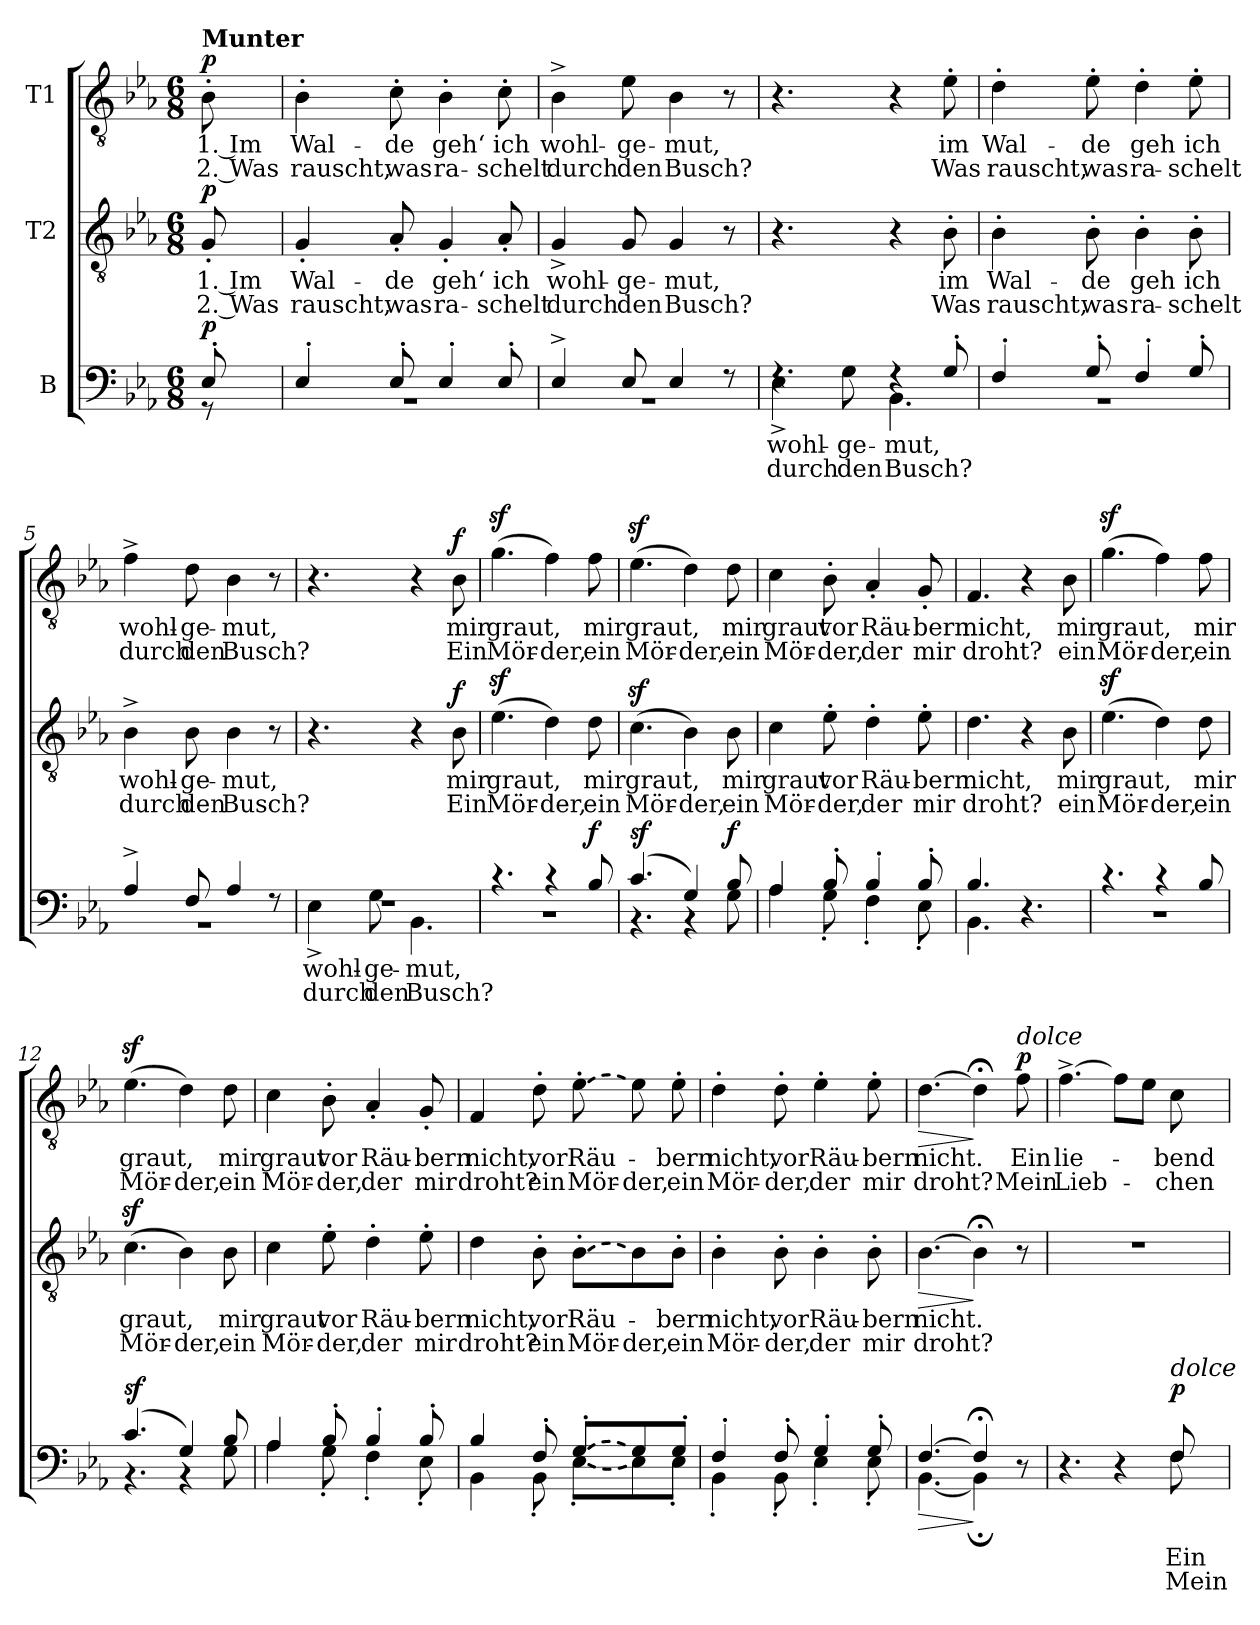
**kern	**text	**text	**dynam	**kern	**text	**text	**dynam	**kern	**text	**text	**dynam
*part3	*part3	*part3	*part3	*part2	*part2	*part2	*part2	*part1	*part1	*part1	*part1
*staff3	*staff3	*staff3	*staff3	*staff2	*staff2	*staff2	*staff2	*staff1	*staff1	*staff1	*staff1
*I"B	*	*	*	*I"T2	*	*	*	*I"T1	*	*	*
*clefF4	*	*	*	*clefGv2	*	*	*	*clefGv2	*	*	*
*k[b-e-a-]	*	*	*	*k[b-e-a-]	*	*	*	*k[b-e-a-]	*	*	*
*M6/8	*	*	*	*M6/8	*	*	*	*M6/8	*	*	*
=	=	=	=	=	=	=	=	=	=	=	=
*^	*	*	*	*	*	*	*	*	*	*	*
!	!	!	!	!	!	!	!	!	!LO:TX:a:B:t=Munter	!	!	!
!	!	!	!	!LO:DY:a	!	!LO:LY:b	!LO:LY:b	!LO:DY:a	!	!LO:LY:b	!LO:LY:b	!LO:DY:a
8E-'/	8r	.	.	p	8G'/	1. Im	2. Was	p	8B-'\	1. Im	2. Was	p
=1	=1	=1	=1	=1	=1	=1	=1	=1	=1	=1	=1	=1
!	!	!	!	!	!	!LO:LY:b	!LO:LY:b	!	!	!LO:LY:b	!LO:LY:b	!
4E-'/	2.r	.	.	.	4G'/	Wal-	rauscht,	.	4B-'\	Wal-	rauscht,	.
!	!	!	!	!	!	!LO:LY:b	!LO:LY:b	!	!	!LO:LY:b	!LO:LY:b	!
8E-'/	.	.	.	.	8A-'/	-de	was	.	8c'\	-de	was	.
!	!	!	!	!	!	!LO:LY:b	!LO:LY:b	!	!	!LO:LY:b	!LO:LY:b	!
4E-'/	.	.	.	.	4G'/	geh‘	ra-	.	4B-'\	geh‘	ra-	.
!	!	!	!	!	!	!LO:LY:b	!LO:LY:b	!	!	!LO:LY:b	!LO:LY:b	!
8E-'/	.	.	.	.	8A-'/	ich	-schelt	.	8c'\	ich	-schelt	.
=2	=2	=2	=2	=2	=2	=2	=2	=2	=2	=2	=2	=2
!	!	!	!	!	!	!LO:LY:b	!LO:LY:b	!	!	!LO:LY:b	!LO:LY:b	!
4E-^/	2.r	.	.	.	4G^/	wohl-	durch	.	4B-^\	wohl-	durch	.
!	!	!	!	!	!	!LO:LY:b	!LO:LY:b	!	!	!LO:LY:b	!LO:LY:b	!
8E-/	.	.	.	.	8G/	-ge-	den	.	8e-\	-ge-	den	.
!	!	!	!	!	!	!LO:LY:b	!LO:LY:b	!	!	!LO:LY:b	!LO:LY:b	!
4E-/	.	.	.	.	4G/	-mut,	Busch?	.	4B-\	-mut,	Busch?	.
8r	.	.	.	.	8r	.	.	.	8r	.	.	.
=3	=3	=3	=3	=3	=3	=3	=3	=3	=3	=3	=3	=3
!	!	!LO:LY:b	!LO:LY:b	!	!	!	!	!	!	!	!	!
4.rF	4E-^\	wohl-	durch	.	4.r	.	.	.	4.r	.	.	.
!	!	!LO:LY:b	!LO:LY:b	!	!	!	!	!	!	!	!	!
.	8G\	-ge-	den	.	.	.	.	.	.	.	.	.
!	!	!LO:LY:b	!LO:LY:b	!	!	!	!	!	!	!	!	!
4rF	4.BB-\	-mut,	Busch?	.	4r	.	.	.	4r	.	.	.
!	!	!	!	!	!	!LO:LY:b	!LO:LY:b	!	!	!LO:LY:b	!LO:LY:b	!
8G'/	.	.	.	.	8B-'\	im	Was	.	8e-'\	im	Was	.
!!LO:LB:g=z
=4	=4	=4	=4	=4	=4	=4	=4	=4	=4	=4	=4	=4
!	!	!	!	!	!	!LO:LY:b	!LO:LY:b	!	!	!LO:LY:b	!LO:LY:b	!
4F'/	2.r	.	.	.	4B-'\	Wal-	rauscht,	.	4d'\	Wal-	rauscht,	.
!	!	!	!	!	!	!LO:LY:b	!LO:LY:b	!	!	!LO:LY:b	!LO:LY:b	!
8G'/	.	.	.	.	8B-'\	-de	was	.	8e-'\	-de	was	.
!	!	!	!	!	!	!LO:LY:b	!LO:LY:b	!	!	!LO:LY:b	!LO:LY:b	!
4F'/	.	.	.	.	4B-'\	geh	ra-	.	4d'\	geh	ra-	.
!	!	!	!	!	!	!LO:LY:b	!LO:LY:b	!	!	!LO:LY:b	!LO:LY:b	!
8G'/	.	.	.	.	8B-'\	ich	-schelt	.	8e-'\	ich	-schelt	.
=5	=5	=5	=5	=5	=5	=5	=5	=5	=5	=5	=5	=5
!	!	!	!	!	!	!LO:LY:b	!LO:LY:b	!	!	!LO:LY:b	!LO:LY:b	!
4A-^/	2.r	.	.	.	4B-^\	wohl-	durch	.	4f^\	wohl-	durch	.
!	!	!	!	!	!	!LO:LY:b	!LO:LY:b	!	!	!LO:LY:b	!LO:LY:b	!
8F/	.	.	.	.	8B-\	-ge-	den	.	8d\	-ge-	den	.
!	!	!	!	!	!	!LO:LY:b	!LO:LY:b	!	!	!LO:LY:b	!LO:LY:b	!
4A-/	.	.	.	.	4B-\	-mut,	Busch?	.	4B-\	-mut,	Busch?	.
8rF	.	.	.	.	8r	.	.	.	8r	.	.	.
=6	=6	=6	=6	=6	=6	=6	=6	=6	=6	=6	=6	=6
!	!	!LO:LY:b	!LO:LY:b	!	!	!	!	!	!	!	!	!
2.rF	4E-^\	wohl-	durch	.	4.r	.	.	.	4.r	.	.	.
!	!	!LO:LY:b	!LO:LY:b	!	!	!	!	!	!	!	!	!
.	8G\	-ge-	den	.	.	.	.	.	.	.	.	.
!	!	!LO:LY:b	!LO:LY:b	!	!	!	!	!	!	!	!	!
.	4.BB-\	-mut,	Busch?	.	4r	.	.	.	4r	.	.	.
!	!	!	!	!	!	!LO:LY:b	!LO:LY:b	!LO:DY:a	!	!LO:LY:b	!LO:LY:b	!LO:DY:a
.	.	.	.	.	8B-\	mir	Ein	f	8B-\	mir	Ein	f
=7	=7	=7	=7	=7	=7	=7	=7	=7	=7	=7	=7	=7
!	!	!	!	!	!	!LO:LY:b	!LO:LY:b	!	!	!LO:LY:b	!LO:LY:b	!
4.r	2.r	.	.	.	(4.e-z>\	graut,	Mör-	.	(4.gz>\	graut,	Mör-	.
!	!	!	!	!	!	!	!LO:LY:b	!	!	!	!LO:LY:b	!
4r	.	.	.	.	4d\)	.	-der,	.	4f\)	.	-der,	.
!	!	!	!	!LO:DY:a	!	!LO:LY:b	!LO:LY:b	!	!	!LO:LY:b	!LO:LY:b	!
8B-/	.	.	.	f	8d\	mir	ein	.	8f\	mir	ein	.
!!LO:LB:g=z
=8	=8	=8	=8	=8	=8	=8	=8	=8	=8	=8	=8	=8
!	!	!	!	!LO:DY:a	!	!LO:LY:b	!LO:LY:b	!	!	!LO:LY:b	!LO:LY:b	!
(4.c/	4.r	.	.	sf	(4.cz>\	graut,	Mör-	.	(4.e-z>\	graut,	Mör-	.
!	!	!	!	!	!	!	!LO:LY:b	!	!	!	!LO:LY:b	!
4G/)	4r	.	.	.	4B-\)	.	-der,	.	4d\)	.	-der,	.
!	!	!	!	!LO:DY:a	!	!LO:LY:b	!LO:LY:b	!	!	!LO:LY:b	!LO:LY:b	!
8B-/	8G\	.	.	f	8B-\	mir	ein	.	8d\	mir	ein	.
=9	=9	=9	=9	=9	=9	=9	=9	=9	=9	=9	=9	=9
!	!	!	!	!	!	!LO:LY:b	!LO:LY:b	!	!	!LO:LY:b	!LO:LY:b	!
4A-/	4A-\	.	.	.	4c\	graut	Mör-	.	4c\	graut	Mör-	.
!	!	!	!	!	!	!LO:LY:b	!LO:LY:b	!	!	!LO:LY:b	!LO:LY:b	!
8B-'/	8G'\	.	.	.	8e-'\	vor	-der,	.	8B-'\	vor	-der,	.
!	!	!	!	!	!	!LO:LY:b	!LO:LY:b	!	!	!LO:LY:b	!LO:LY:b	!
4B-'/	4F'\	.	.	.	4d'\	Räu-	der	.	4A-'/	Räu-	der	.
!	!	!	!	!	!	!LO:LY:b	!LO:LY:b	!	!	!LO:LY:b	!LO:LY:b	!
8B-'/	8E-'\	.	.	.	8e-'\	-bern	mir	.	8G'/	-bern	mir	.
=10	=10	=10	=10	=10	=10	=10	=10	=10	=10	=10	=10	=10
!	!	!	!	!	!	!LO:LY:b	!LO:LY:b	!	!	!LO:LY:b	!LO:LY:b	!
4.B-/	4.BB-\	.	.	.	4.d\	nicht,	droht?	.	4.F/	nicht,	droht?	.
4.r	4.ryy	.	.	.	4r	.	.	.	4r	.	.	.
!	!	!	!	!	!	!LO:LY:b	!LO:LY:b	!	!	!LO:LY:b	!LO:LY:b	!
.	.	.	.	.	8B-\	mir	ein	.	8B-\	mir	ein	.
=11	=11	=11	=11	=11	=11	=11	=11	=11	=11	=11	=11	=11
!	!	!	!	!	!	!LO:LY:b	!LO:LY:b	!	!	!LO:LY:b	!LO:LY:b	!
4.r	2.r	.	.	.	(4.e-z>\	graut,	Mör-	.	(4.gz>\	graut,	Mör-	.
!	!	!	!	!	!	!	!LO:LY:b	!	!	!	!LO:LY:b	!
4r	.	.	.	.	4d\)	.	-der,	.	4f\)	.	-der,	.
!	!	!	!	!	!	!LO:LY:b	!LO:LY:b	!	!	!LO:LY:b	!LO:LY:b	!
8B-/	.	.	.	.	8d\	mir	ein	.	8f\	mir	ein	.
!!LO:PB:g=z
=12	=12	=12	=12	=12	=12	=12	=12	=12	=12	=12	=12	=12
!	!	!	!	!LO:DY:a	!	!LO:LY:b	!LO:LY:b	!	!	!LO:LY:b	!LO:LY:b	!
(4.c/	4.r	.	.	sf	(4.cz>\	graut,	Mör-	.	(4.e-z>\	graut,	Mör-	.
!	!	!	!	!	!	!	!LO:LY:b	!	!	!	!LO:LY:b	!
4G/)	4r	.	.	.	4B-\)	.	-der,	.	4d\)	.	-der,	.
!	!	!	!	!	!	!LO:LY:b	!LO:LY:b	!	!	!LO:LY:b	!LO:LY:b	!
8B-/	8G\	.	.	.	8B-\	mir	ein	.	8d\	mir	ein	.
=13	=13	=13	=13	=13	=13	=13	=13	=13	=13	=13	=13	=13
!	!	!	!	!	!	!LO:LY:b	!LO:LY:b	!	!	!LO:LY:b	!LO:LY:b	!
4A-/	4A-\	.	.	.	4c\	graut	Mör-	.	4c\	graut	Mör-	.
!	!	!	!	!	!	!LO:LY:b	!LO:LY:b	!	!	!LO:LY:b	!LO:LY:b	!
8B-'/	8G'\	.	.	.	8e-'\	vor	-der,	.	8B-'\	vor	-der,	.
!	!	!	!	!	!	!LO:LY:b	!LO:LY:b	!	!	!LO:LY:b	!LO:LY:b	!
4B-'/	4F'\	.	.	.	4d'\	Räu-	der	.	4A-'/	Räu-	der	.
!	!	!	!	!	!	!LO:LY:b	!LO:LY:b	!	!	!LO:LY:b	!LO:LY:b	!
8B-'/	8E-'\	.	.	.	8e-'\	-bern	mir	.	8G'/	-bern	mir	.
=14	=14	=14	=14	=14	=14	=14	=14	=14	=14	=14	=14	=14
!	!	!	!	!	!	!LO:LY:b	!LO:LY:b	!	!	!LO:LY:b	!LO:LY:b	!
4B-/	4BB-\	.	.	.	4d\	nicht,	droht?	.	4F/	nicht,	droht?	.
!	!	!	!	!	!	!LO:LY:b	!LO:LY:b	!	!	!LO:LY:b	!LO:LY:b	!
8F'/	8BB-'\	.	.	.	8B-'\	vor	ein	.	8d'\	vor	ein	.
!LO:T:dash	!LO:T:dash	!	!	!	!LO:T:dash	!LO:LY:b	!LO:LY:b	!	!LO:T:dash	!LO:LY:b	!LO:LY:b	!
[8G'/L	[8E-'\L	.	.	.	[8B-'\L	Räu-	Mör-	.	[8e-'\	Räu-	Mör-	.
!	!	!	!	!	!	!	!LO:LY:b	!	!	!	!LO:LY:b	!
8G/]	8E-\]	.	.	.	8B-\]	.	-der,	.	8e-\]	.	-der,	.
!	!	!	!	!	!	!LO:LY:b	!LO:LY:b	!	!	!LO:LY:b	!LO:LY:b	!
8G'/J	8E-'\J	.	.	.	8B-'\J	-bern	ein	.	8e-'\	-bern	ein	.
=15	=15	=15	=15	=15	=15	=15	=15	=15	=15	=15	=15	=15
!	!	!	!	!	!	!LO:LY:b	!LO:LY:b	!	!	!LO:LY:b	!LO:LY:b	!
4F'/	4BB-'\	.	.	.	4B-'\	nicht,	Mör-	.	4d'\	nicht,	Mör-	.
!	!	!	!	!	!	!LO:LY:b	!LO:LY:b	!	!	!LO:LY:b	!LO:LY:b	!
8F'/	8BB-'\	.	.	.	8B-'\	vor	-der,	.	8d'\	vor	-der,	.
!	!	!	!	!	!	!LO:LY:b	!LO:LY:b	!	!	!LO:LY:b	!LO:LY:b	!
4G'/	4E-'\	.	.	.	4B-'\	Räu-	der	.	4e-'\	Räu-	der	.
!	!	!	!	!	!	!LO:LY:b	!LO:LY:b	!	!	!LO:LY:b	!LO:LY:b	!
8G'/	8E-'\	.	.	.	8B-'\	-bern	mir	.	8e-'\	-bern	mir	.
!!LO:LB:g=z
=16	=16	=16	=16	=16	=16	=16	=16	=16	=16	=16	=16	=16
!	!	!	!	!LO:HP:b	!	!LO:LY:b	!LO:LY:b	!LO:HP:b	!	!LO:LY:b	!LO:LY:b	!LO:HP:b
[4.F/	[4.BB-\	.	.	>	[4.B-\	nicht.	droht?	>	[4.d\	nicht.	droht?	>
4F;</]	4BB-;\]	.	.	]	4B-;<\]	.	.	]	4d;<\]	.	.	]
!	!	!	!	!	!	!	!	!	!LO:TX:a:i:t=dolce	!	!	!
!	!	!	!	!	!	!	!	!	!	!LO:LY:b	!LO:LY:b	!LO:DY:a
8r	8ryy	.	.	.	8r	.	.	.	8f\	Ein	Mein	p
=17	=17	=17	=17	=17	=17	=17	=17	=17	=17	=17	=17	=17
!	!	!	!	!	!	!	!	!	!	!LO:LY:b	!LO:LY:b	!
4.r	4.ryy	.	.	.	2.r	.	.	.	[4.f^\	lie-	Lieb-	.
4r	4ryy	.	.	.	.	.	.	.	8f\L]	.	.	.
.	.	.	.	.	.	.	.	.	8e-\J	.	.	.
!LO:TX:a:i:t=dolce	!	!	!	!	!	!	!	!	!	!	!	!
!	!	!LO:LY:b	!LO:LY:b	!LO:DY:a	!	!	!	!	!	!LO:LY:b	!LO:LY:b	!
8F/	8F\	Ein	Mein	p	.	.	.	.	8c\	-bend	-chen	.
*v	*v	*	*	*	*	*	*	*	*	*	*	*
=	=	=	=	=	=	=	=	=	=	=	=
*-	*-	*-	*-	*-	*-	*-	*-	*-	*-	*-	*-
